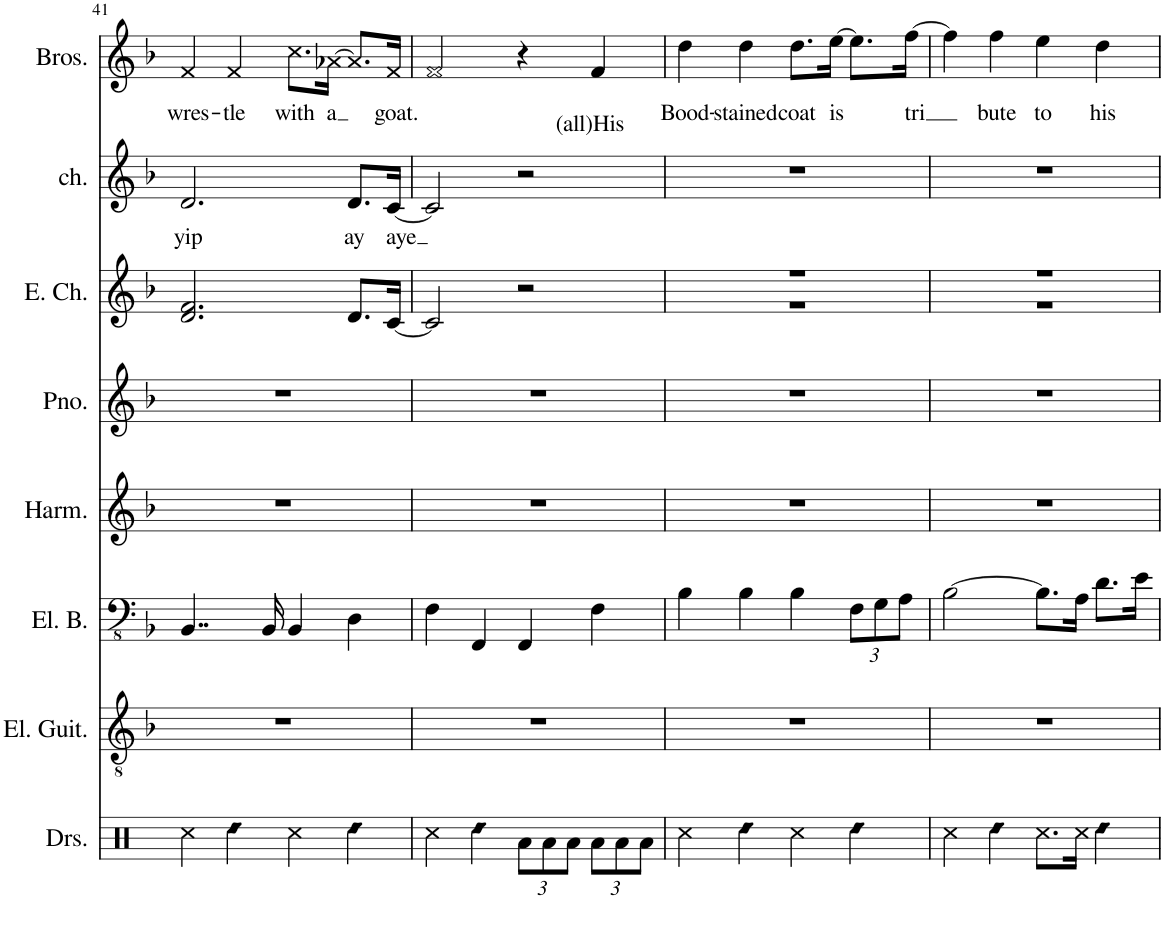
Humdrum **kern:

**kern	**kern	**kern	**kern	**kern	**kern	**kern	**text	**kern	**text
*part8	*part7	*part6	*part5	*part4	*part3	*part2	*part2	*part1	*part1
*staff8	*staff7	*staff6	*staff5	*staff4	*staff3	*staff2	*staff2	*staff1	*staff1
*I"Drumset	*I"Electric Guitar	*I"Electric Bass	*I"Harmonica	*I"Piano	*I"Electric Choir	*I"Chorus	*	*I"Brothers	*
*I'Drs.	*I'El. Guit.	*I'El. B.	*I'Harm.	*I'Pno.	*I'E. Ch.	*I'ch.	*	*I'Bros.	*
!!LO:PB:g=z
*clefX	*clefGv2	*clefFv4	*clefG2	*clefG2	*clefG2	*clefG2	*	*clefG2	*
*k[]	*k[b-]	*k[b-]	*k[b-]	*k[b-]	*k[b-]	*k[b-]	*	*k[b-]	*
*M4/4	*M4/4	*M4/4	*M4/4	*M4/4	*M4/4	*M4/4	*	*M4/4	*
=41	=41	=41	=41	=41	=41	=41	=41	=41	=41
!	!	!	!	!	!	!	!LO:LY:b	!	!LO:LY:b
4Rcc\	1r	4..BBB-/	1r	1r	2.d/ 2.f/	2.d/	yip	4f/	wres-
!LO:N:head=diamond	!	!	!	!	!	!	!	!	!LO:LY:b
4Rdd\	.	.	.	.	.	.	.	4f/	-tle
.	.	16BBB-/	.	.	.	.	.	.	.
!	!	!	!	!	!	!	!	!	!LO:LY:b
4Rcc\	.	4BBB-/	.	.	.	.	.	8.cc\L	with
!	!	!	!	!	!	!	!	!	!LO:LY:b
.	.	.	.	.	.	.	.	[16a-X\Jk	a
!LO:N:head=diamond	!	!	!	!	!	!	!LO:LY:b	!	!
4Rdd\	.	4DD\	.	.	8.d/L	8.d/L	ay	8.a-/L]	.
!	!	!	!	!	!	!	!LO:LY:b	!	!LO:LY:b
.	.	.	.	.	[16c/Jk	[16c/Jk	aye	16f/Jk	goat.
=42	=42	=42	=42	=42	=42	=42	=42	=42	=42
4Rcc\	1r	4FF\	1r	1r	2c/]	2c/]	.	2f/	.
!LO:N:head=diamond	!	!	!	!	!	!	!	!	!
4Rdd\	.	4FFF/	.	.	.	.	.	.	.
*Xbrackettup	*	*	*	*	*	*	*	*	*
12Ra\L	.	4FFF/	.	.	2r	2r	.	4r	.
12Ra\	.	.	.	.	.	.	.	.	.
12Ra\J	.	.	.	.	.	.	.	.	.
!	!	!	!	!	!	!	!	!	!LO:LY:b
12Ra\L	.	4FF\	.	.	.	.	.	4f/	(all)His
12Ra\	.	.	.	.	.	.	.	.	.
12Ra\J	.	.	.	.	.	.	.	.	.
=43	=43	=43	=43	=43	=43	=43	=43	=43	=43
*	*	*	*	*	*^	*	*	*	*
!	!	!	!	!	!	!	!	!	!	!LO:LY:b
4Rcc\	1r	4BB-\	1r	1r	1r	1r	1r	.	4dd\	Bood-
!LO:N:head=diamond	!	!	!	!	!	!	!	!	!	!LO:LY:b
4Rdd\	.	4BB-\	.	.	.	.	.	.	4dd\	-stained
!	!	!	!	!	!	!	!	!	!	!LO:LY:b
4Rcc\	.	4BB-\	.	.	.	.	.	.	8.dd\L	coat
!	!	!	!	!	!	!	!	!	!	!LO:LY:b
.	.	.	.	.	.	.	.	.	[16ee\Jk	is
!LO:N:head=diamond	!	!	!	!	!	!	!	!	!	!
*	*	*Xbrackettup	*	*	*	*	*	*	*	*
4Rdd\	.	12FF\L	.	.	.	.	.	.	8.ee\L]	.
.	.	12GG\	.	.	.	.	.	.	.	.
.	.	12AA\J	.	.	.	.	.	.	.	.
!	!	!	!	!	!	!	!	!	!	!LO:LY:b
.	.	.	.	.	.	.	.	.	[16ff\Jk	-tri
=44	=44	=44	=44	=44	=44	=44	=44	=44	=44	=44
4Rcc\	1r	[2BB-\	1r	1r	1r	1r	1r	.	4ff\]	.
!LO:N:head=diamond	!	!	!	!	!	!	!	!	!	!LO:LY:b
4Rdd\	.	.	.	.	.	.	.	.	4ff\	bute
!	!	!	!	!	!	!	!	!	!	!LO:LY:b
8.Rcc\L	.	8.BB-\L]	.	.	.	.	.	.	4ee\	to
16Rcc\Jk	.	16AA\Jk	.	.	.	.	.	.	.	.
!LO:N:head=diamond	!	!	!	!	!	!	!	!	!	!LO:LY:b
4Rdd\	.	8.D\L	.	.	.	.	.	.	4dd\	his
.	.	16E\Jk	.	.	.	.	.	.	.	.
*	*	*	*	*	*v	*v	*	*	*	*
=	=	=	=	=	=	=	=	=	=
*-	*-	*-	*-	*-	*-	*-	*-	*-	*-
